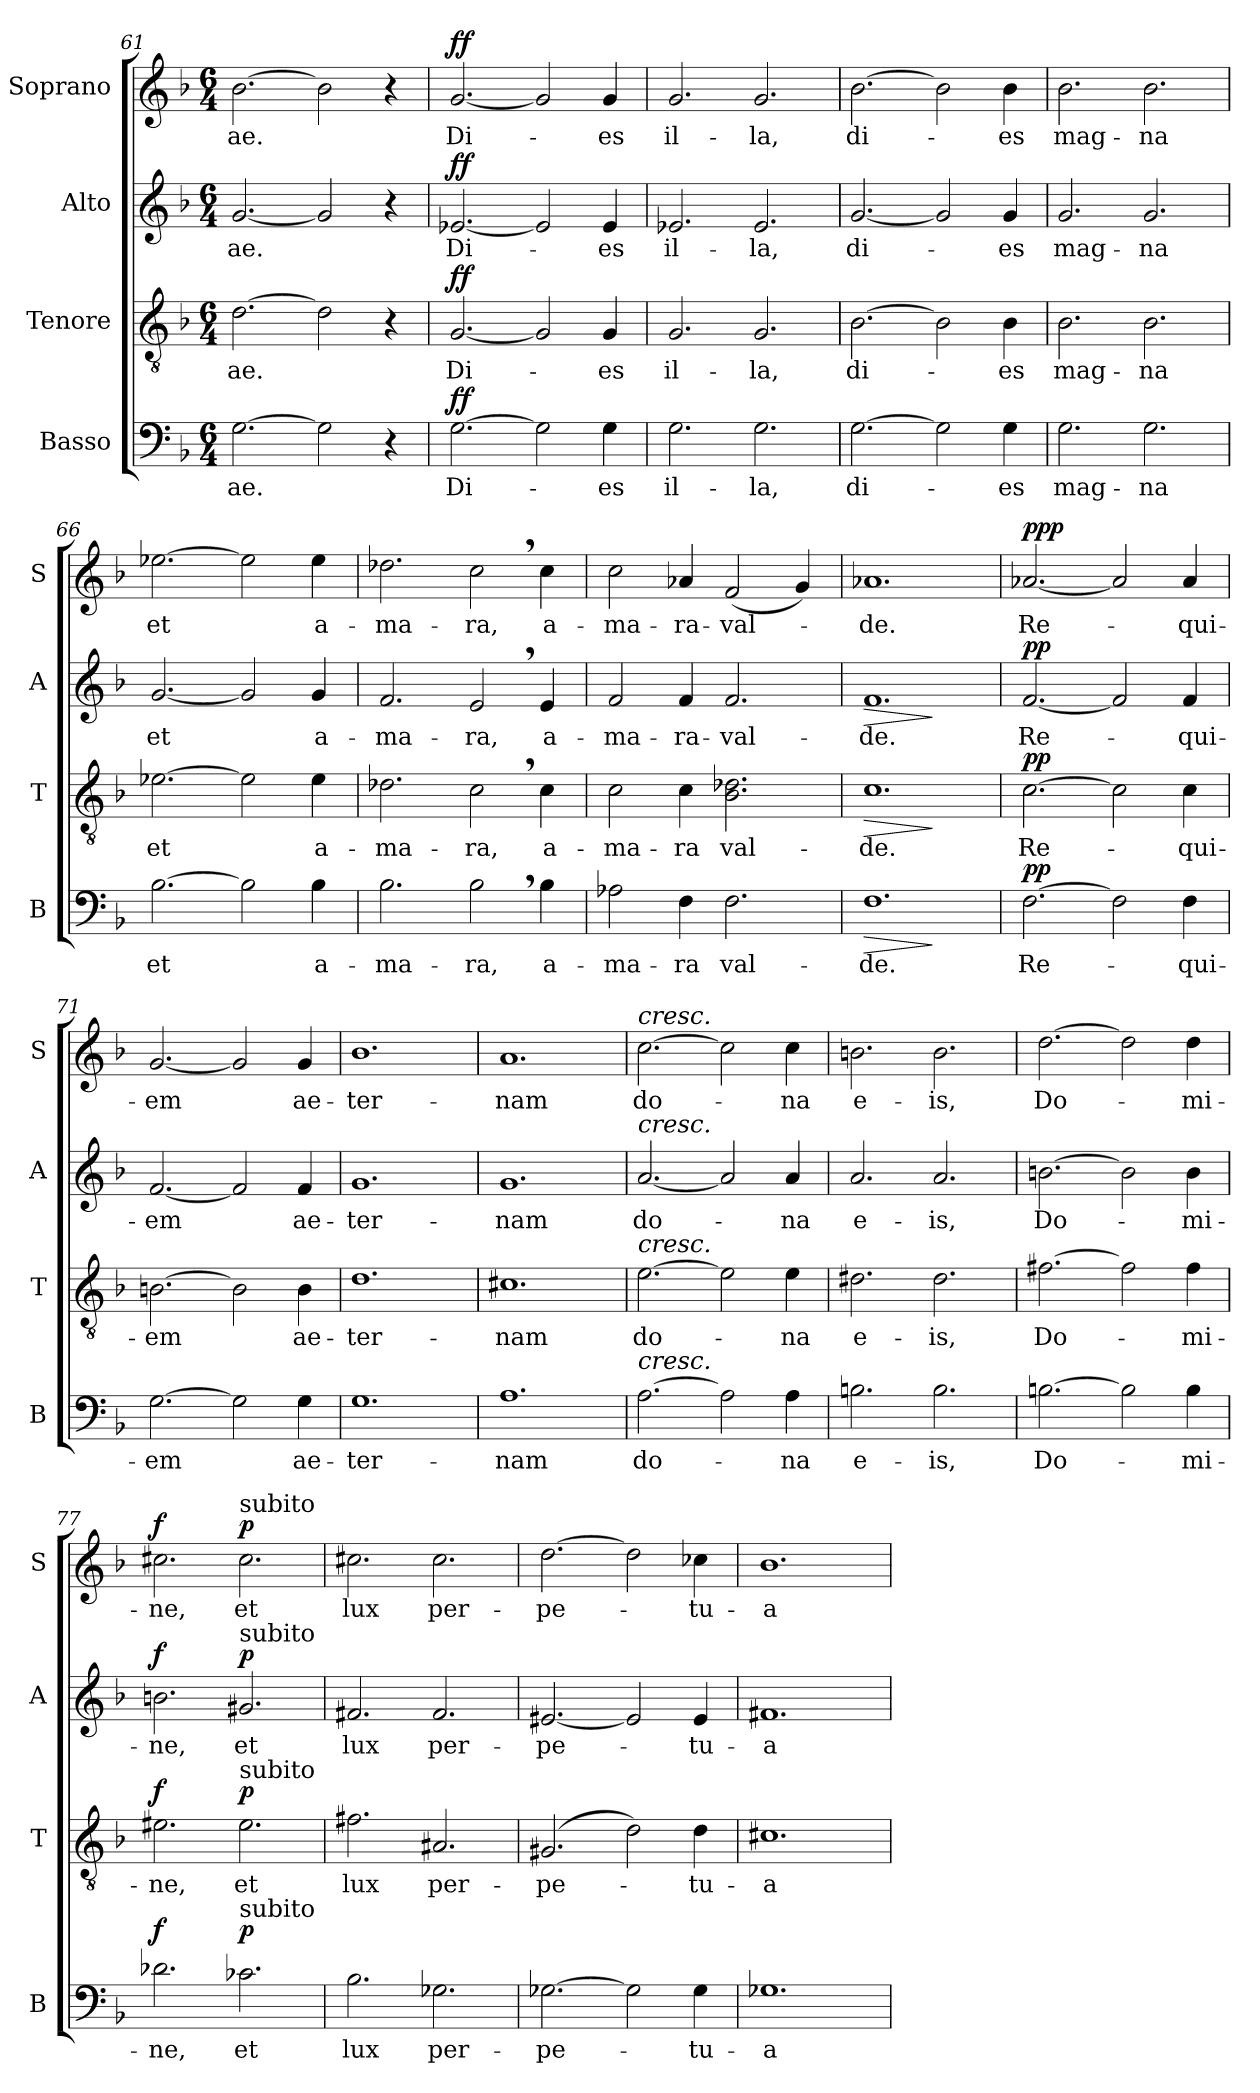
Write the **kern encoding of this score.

**kern	**text	**dynam	**kern	**text	**dynam	**kern	**text	**dynam	**kern	**text	**dynam
*part4	*part4	*part4	*part3	*part3	*part3	*part2	*part2	*part2	*part1	*part1	*part1
*staff4	*staff4	*staff4	*staff3	*staff3	*staff3	*staff2	*staff2	*staff2	*staff1	*staff1	*staff1
*I"Basso	*	*	*I"Tenore	*	*	*I"Alto	*	*	*I"Soprano	*	*
*I'B	*	*	*I'T	*	*	*I'A	*	*	*I'S	*	*
*clefF4	*	*	*clefGv2	*	*	*clefG2	*	*	*clefG2	*	*
*k[b-]	*	*	*k[b-]	*	*	*k[b-]	*	*	*k[b-]	*	*
*d:	*	*	*d:	*	*	*d:	*	*	*d:	*	*
*M6/4	*	*	*M6/4	*	*	*M6/4	*	*	*M6/4	*	*
=61	=61	=61	=61	=61	=61	=61	=61	=61	=61	=61	=61
!	!LO:LY:b	!	!	!LO:LY:b	!	!	!LO:LY:b	!	!	!LO:LY:b	!
[2.G\	-ae.	.	[2.d\	-ae.	.	[2.g/	-ae.	.	[2.b-\	-ae.	.
2G\]	.	.	2d\]	.	.	2g/]	.	.	2b-\]	.	.
4r	.	.	4r	.	.	4r	.	.	4r	.	.
=62	=62	=62	=62	=62	=62	=62	=62	=62	=62	=62	=62
!	!LO:LY:b	!LO:DY:a	!	!LO:LY:b	!LO:DY:a	!	!LO:LY:b	!LO:DY:a	!	!LO:LY:b	!LO:DY:a
[2.G\	Di-	ff	[2.G/	Di-	ff	[2.e-X/	Di-	ff	[2.g/	Di-	ff
2G\]	.	.	2G/]	.	.	2e-/]	.	.	2g/]	.	.
!	!LO:LY:b	!	!	!LO:LY:b	!	!	!LO:LY:b	!	!	!LO:LY:b	!
4G\	-es	.	4G/	-es	.	4e-/	-es	.	4g/	-es	.
=63	=63	=63	=63	=63	=63	=63	=63	=63	=63	=63	=63
!	!LO:LY:b	!	!	!LO:LY:b	!	!	!LO:LY:b	!	!	!LO:LY:b	!
2.G\	il-	.	2.G/	il-	.	2.e-X/	il-	.	2.g/	il-	.
!	!LO:LY:b	!	!	!LO:LY:b	!	!	!LO:LY:b	!	!	!LO:LY:b	!
2.G\	-la,	.	2.G/	-la,	.	2.e-/	-la,	.	2.g/	-la,	.
=64	=64	=64	=64	=64	=64	=64	=64	=64	=64	=64	=64
!	!LO:LY:b	!	!	!LO:LY:b	!	!	!LO:LY:b	!	!	!LO:LY:b	!
[2.G\	di-	.	[2.B-\	di-	.	[2.g/	di-	.	[2.b-\	di-	.
2G\]	.	.	2B-\]	.	.	2g/]	.	.	2b-\]	.	.
!	!LO:LY:b	!	!	!LO:LY:b	!	!	!LO:LY:b	!	!	!LO:LY:b	!
4G\	-es	.	4B-\	-es	.	4g/	-es	.	4b-\	-es	.
=65	=65	=65	=65	=65	=65	=65	=65	=65	=65	=65	=65
!	!LO:LY:b	!	!	!LO:LY:b	!	!	!LO:LY:b	!	!	!LO:LY:b	!
2.G\	mag-	.	2.B-\	mag-	.	2.g/	mag-	.	2.b-\	mag-	.
!	!LO:LY:b	!	!	!LO:LY:b	!	!	!LO:LY:b	!	!	!LO:LY:b	!
2.G\	-na	.	2.B-\	-na	.	2.g/	-na	.	2.b-\	-na	.
=66	=66	=66	=66	=66	=66	=66	=66	=66	=66	=66	=66
!	!LO:LY:b	!	!	!LO:LY:b	!	!	!LO:LY:b	!	!	!LO:LY:b	!
[2.B-\	et	.	[2.e-X\	et	.	[2.g/	et	.	[2.ee-X\	et	.
2B-\]	.	.	2e-\]	.	.	2g/]	.	.	2ee-\]	.	.
!	!LO:LY:b	!	!	!LO:LY:b	!	!	!LO:LY:b	!	!	!LO:LY:b	!
4B-\	a-	.	4e-\	a-	.	4g/	a-	.	4ee-\	a-	.
=67	=67	=67	=67	=67	=67	=67	=67	=67	=67	=67	=67
!	!LO:LY:b	!	!	!LO:LY:b	!	!	!LO:LY:b	!	!	!LO:LY:b	!
2.B-\	-ma-	.	2.d-X\	-ma-	.	2.f/	-ma-	.	2.dd-X\	-ma-	.
!	!LO:LY:b	!	!	!LO:LY:b	!	!	!LO:LY:b	!	!	!LO:LY:b	!
2B-,\	-ra,	.	2c,\	-ra,	.	2e,/	-ra,	.	2cc,\	-ra,	.
!	!LO:LY:b	!	!	!LO:LY:b	!	!	!LO:LY:b	!	!	!LO:LY:b	!
4B-\	a-	.	4c\	a-	.	4e/	a-	.	4cc\	a-	.
!!LO:PB:g=z
=68	=68	=68	=68	=68	=68	=68	=68	=68	=68	=68	=68
!	!LO:LY:b	!	!	!LO:LY:b	!	!	!LO:LY:b	!	!	!LO:LY:b	!
2A-X\	-ma-	.	2c\	-ma-	.	2f/	-ma-	.	2cc\	-ma-	.
!	!LO:LY:b	!	!	!LO:LY:b	!	!	!LO:LY:b	!	!	!LO:LY:b	!
4F\	-ra	.	4c\	-ra	.	4f/	-ra-	.	4a-X/	-ra-	.
!	!LO:LY:b	!	!	!LO:LY:b	!	!	!LO:LY:b	!	!	!LO:LY:b	!
2.F\	val-	.	2.B-\ 2.d-X\	val-	.	2.f/	-val-	.	(<2f/	-val-	.
.	.	.	.	.	.	.	.	.	4g/)	.	.
=69	=69	=69	=69	=69	=69	=69	=69	=69	=69	=69	=69
!	!LO:LY:b	!LO:HP:b	!	!	!	!	!	!	!	!	!
!	!	!LO:HP:n=1:b	!	!LO:LY:b	!LO:HP:b	!	!LO:LY:b	!LO:HP:b	!	!LO:LY:b	!
1.F	-de.	> >	1.c	-de.	>	1.f	-de.	>	1.a-X	-de.	.
.	.	]	.	.	]	.	.	]	.	.	.
=70	=70	=70	=70	=70	=70	=70	=70	=70	=70	=70	=70
!	!LO:LY:b	!LO:DY:a	!	!LO:LY:b	!LO:DY:a	!	!LO:LY:b	!LO:DY:a	!	!LO:LY:b	!LO:DY:a
!	!	!	!	!	!	!	!	!	!	!	!LO:DY:n=1:a
[2.F\	Re-	pp	[2.c\	Re-	pp	[2.f/	Re-	pp	[2.a-X/	Re-	p pp
2F\]	.	]	2c\]	.	.	2f/]	.	.	2a-/]	.	.
!	!LO:LY:b	!	!	!LO:LY:b	!	!	!LO:LY:b	!	!	!LO:LY:b	!
4F\	-qui-	.	4c\	-qui-	.	4f/	-qui-	.	4a-/	-qui-	.
=71	=71	=71	=71	=71	=71	=71	=71	=71	=71	=71	=71
!	!LO:LY:b	!	!	!LO:LY:b	!	!	!LO:LY:b	!	!	!LO:LY:b	!
[2.G\	-em	.	[2.Bn\	-em	.	[2.f/	-em	.	[2.g/	-em	.
2G\]	.	.	2B\]	.	.	2f/]	.	.	2g/]	.	.
!	!LO:LY:b	!	!	!LO:LY:b	!	!	!LO:LY:b	!	!	!LO:LY:b	!
4G\	ae-	.	4B\	ae-	.	4f/	ae-	.	4g/	ae-	.
=72	=72	=72	=72	=72	=72	=72	=72	=72	=72	=72	=72
!	!LO:LY:b	!	!	!LO:LY:b	!	!	!LO:LY:b	!	!	!LO:LY:b	!
1.G	-ter-	.	1.d	-ter-	.	1.g	-ter-	.	1.b-	-ter-	.
=73	=73	=73	=73	=73	=73	=73	=73	=73	=73	=73	=73
!	!LO:LY:b	!	!	!LO:LY:b	!	!	!LO:LY:b	!	!	!LO:LY:b	!
1.A	-nam	.	1.c#X	-nam	.	1.g	-nam	.	1.a	-nam	.
=74	=74	=74	=74	=74	=74	=74	=74	=74	=74	=74	=74
!	!	!	!	!	!	!	!	!	!LO:TX:a:i:t=cresc.	!	!
!	!	!	!	!	!	!LO:TX:a:i:t=cresc.	!	!	!	!	!
!	!	!	!LO:TX:a:i:t=cresc.	!	!	!	!	!	!	!	!
!LO:TX:a:i:t=cresc.	!	!	!	!	!	!	!	!	!	!	!
!	!LO:LY:b	!	!	!LO:LY:b	!	!	!LO:LY:b	!	!	!LO:LY:b	!
[2.A\	do-	.	[2.e\	do-	.	[2.a/	do-	.	[2.cc\	do-	.
2A\]	.	.	2e\]	.	.	2a/]	.	.	2cc\]	.	.
!	!LO:LY:b	!	!	!LO:LY:b	!	!	!LO:LY:b	!	!	!LO:LY:b	!
4A\	-na	.	4e\	-na	.	4a/	-na	.	4cc\	-na	.
=75	=75	=75	=75	=75	=75	=75	=75	=75	=75	=75	=75
!	!LO:LY:b	!	!	!LO:LY:b	!	!	!LO:LY:b	!	!	!LO:LY:b	!
2.Bn\	e-	.	2.d#X\	e-	.	2.a/	e-	.	2.bn\	e-	.
!	!LO:LY:b	!	!	!LO:LY:b	!	!	!LO:LY:b	!	!	!LO:LY:b	!
2.B\	-is,	.	2.d#\	-is,	.	2.a/	-is,	.	2.b\	-is,	.
=76	=76	=76	=76	=76	=76	=76	=76	=76	=76	=76	=76
!	!LO:LY:b	!	!	!LO:LY:b	!	!	!LO:LY:b	!	!	!LO:LY:b	!
[2.Bn\	Do-	.	[2.f#X\	Do-	.	[2.bn\	Do-	.	[2.dd\	Do-	.
2B\]	.	.	2f#\]	.	.	2b\]	.	.	2dd\]	.	.
!	!LO:LY:b	!	!	!LO:LY:b	!	!	!LO:LY:b	!	!	!LO:LY:b	!
4B\	-mi-	.	4f#\	-mi-	.	4b\	-mi-	.	4dd\	-mi-	.
=77	=77	=77	=77	=77	=77	=77	=77	=77	=77	=77	=77
!	!LO:LY:b	!LO:DY:a	!	!LO:LY:b	!LO:DY:a	!	!LO:LY:b	!LO:DY:a	!	!LO:LY:b	!LO:DY:a
2.d-X\	-ne,	f	2.e#X\	-ne,	f	2.bn\	-ne,	f	2.cc#X\	-ne,	f
!	!	!	!	!	!	!	!	!	!LO:TX:a:t=subito	!	!
!	!	!	!	!	!	!LO:TX:a:t=subito	!	!	!	!	!
!	!	!	!LO:TX:a:t=subito	!	!	!	!	!	!	!	!
!LO:TX:a:t=subito	!	!	!	!	!	!	!	!	!	!	!
!	!LO:LY:b	!LO:DY:a	!	!LO:LY:b	!LO:DY:a	!	!LO:LY:b	!LO:DY:a	!	!LO:LY:b	!LO:DY:a
2.c-X\	et	p	2.e#\	et	p	2.g#X/	et	p	2.cc#\	et	p
!!LO:LB:g=z
=78	=78	=78	=78	=78	=78	=78	=78	=78	=78	=78	=78
!	!LO:LY:b	!	!	!LO:LY:b	!	!	!LO:LY:b	!	!	!LO:LY:b	!
2.B-\	lux	.	2.f#X\	lux	.	2.f#X/	lux	.	2.cc#X\	lux	.
!	!LO:LY:b	!	!	!LO:LY:b	!	!	!LO:LY:b	!	!	!LO:LY:b	!
2.G-X\	per-	.	2.A#X/	per-	.	2.f#/	per-	.	2.cc#\	per-	.
=79	=79	=79	=79	=79	=79	=79	=79	=79	=79	=79	=79
!	!LO:LY:b	!	!	!LO:LY:b	!	!	!LO:LY:b	!	!	!LO:LY:b	!
[2.G-X\	-pe-	.	(>2.G#X/	-pe-	.	[2.e#X/	-pe-	.	[2.dd\	-pe-	.
2G-\]	.	.	2d\)	.	.	2e#/]	.	.	2dd\]	.	.
!	!LO:LY:b	!	!	!LO:LY:b	!	!	!LO:LY:b	!	!	!LO:LY:b	!
4G-\	-tu-	.	4d\	-tu-	.	4e#/	-tu-	.	4cc-X\	-tu-	.
=80	=80	=80	=80	=80	=80	=80	=80	=80	=80	=80	=80
!	!LO:LY:b	!	!	!LO:LY:b	!	!	!LO:LY:b	!	!	!LO:LY:b	!
1.G-X	-a	.	1.c#X	-a	.	1.f#X	-a	.	1.b-	-a	.
=	=	=	=	=	=	=	=	=	=	=	=
*-	*-	*-	*-	*-	*-	*-	*-	*-	*-	*-	*-
